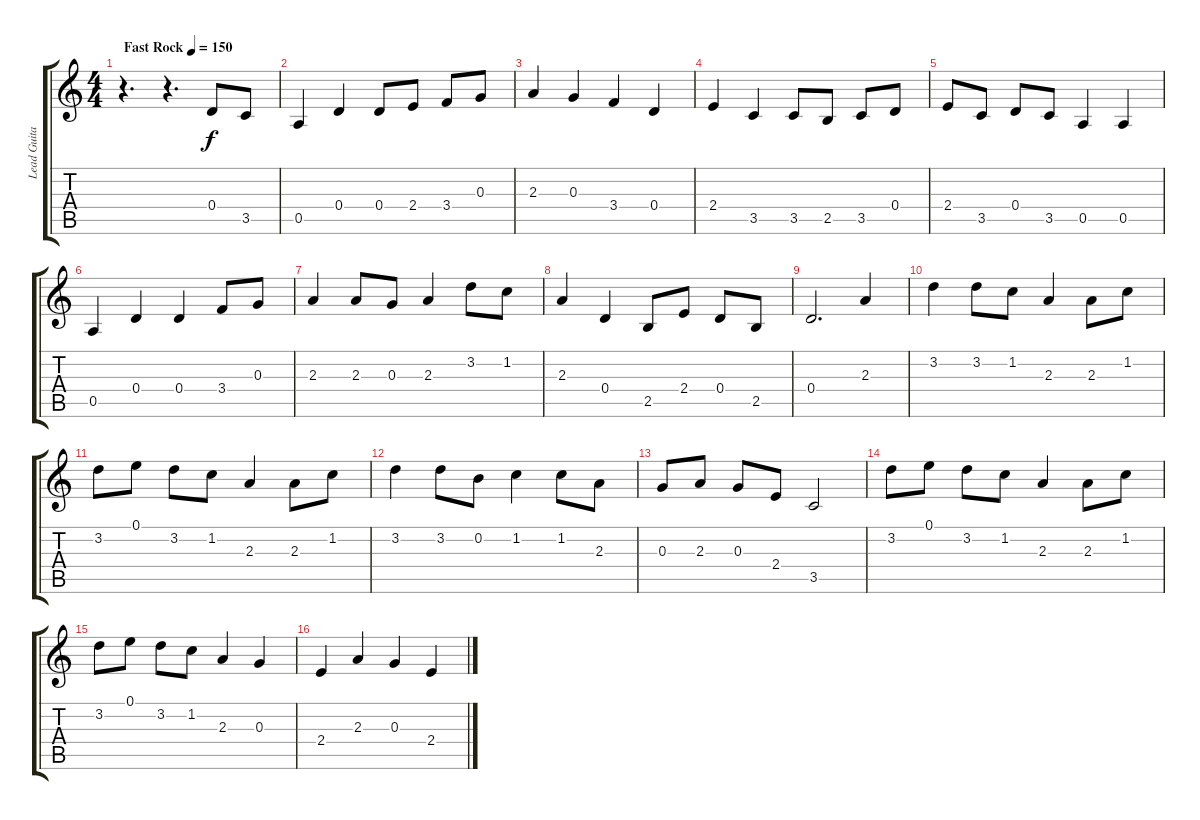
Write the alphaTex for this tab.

\track ("Lead Guitar" "Lead Guita") {instrument distortionguitar}
\staff {score tabs}
\tuning (E4 B3 G3 D3 A2 E2) {hide}
\ts (4 4)
\tempo (150 "Fast Rock")
\clef g2
\ks c
r.4{d dy f instrument distortionguitar} r.4{d} 0.4.8 3.5.8 |
0.5.4 0.4.4 0.4.8 2.4.8 3.4.8 0.3.8 |
2.3.4 0.3.4 3.4.4 0.4.4 |
2.4.4 3.5.4 3.5.8 2.5.8 3.5.8 0.4.8 |
2.4.8 3.5.8 0.4.8 3.5.8 0.5.4 0.5.4 |
0.5.4 0.4.4 0.4.4 3.4.8 0.3.8 |
2.3.4 2.3.8 0.3.8 2.3.4 3.2.8 1.2.8 |
2.3.4 0.4.4 2.5.8 2.4.8 0.4.8 2.5.8 |
0.4.2{d} 2.3.4 |
3.2.4 3.2.8 1.2.8 2.3.4 2.3.8 1.2.8 |
3.2.8 0.1.8 3.2.8 1.2.8 2.3.4 2.3.8 1.2.8 |
3.2.4 3.2.8 0.2.8 1.2.4 1.2.8 2.3.8 |
0.3.8 2.3.8 0.3.8 2.4.8 3.5.2 |
3.2.8 0.1.8 3.2.8 1.2.8 2.3.4 2.3.8 1.2.8 |
3.2.8 0.1.8 3.2.8 1.2.8 2.3.4 0.3.4 |
2.4.4 2.3.4 0.3.4 2.4.4
